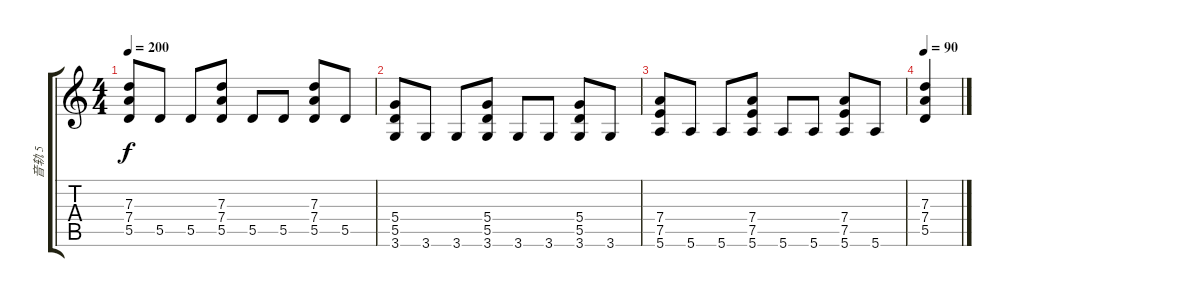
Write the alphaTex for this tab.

\track ("音轨 5" "音轨 5") {instrument overdrivenguitar}
\staff {score tabs}
\tuning (E4 B3 G3 D3 A2 E2) {hide}
\ts (4 4)
\tempo 200
\clef g2
\ks c
(7.3 7.4 5.5).8{dy f} 5.5.8 5.5.8 (7.3 7.4 5.5).8 5.5.8 5.5.8 (7.3 7.4 5.5).8 5.5.8 |
(5.4 5.5 3.6).8 3.6.8 3.6.8 (5.4 5.5 3.6).8 3.6.8 3.6.8 (5.4 5.5 3.6).8 3.6.8 |
(7.4 7.5 5.6).8 5.6.8 5.6.8 (7.4 7.5 5.6).8 5.6.8 5.6.8 (7.4 7.5 5.6).8 5.6.8 |
\tempo 90
(7.3 7.4 5.5).4
